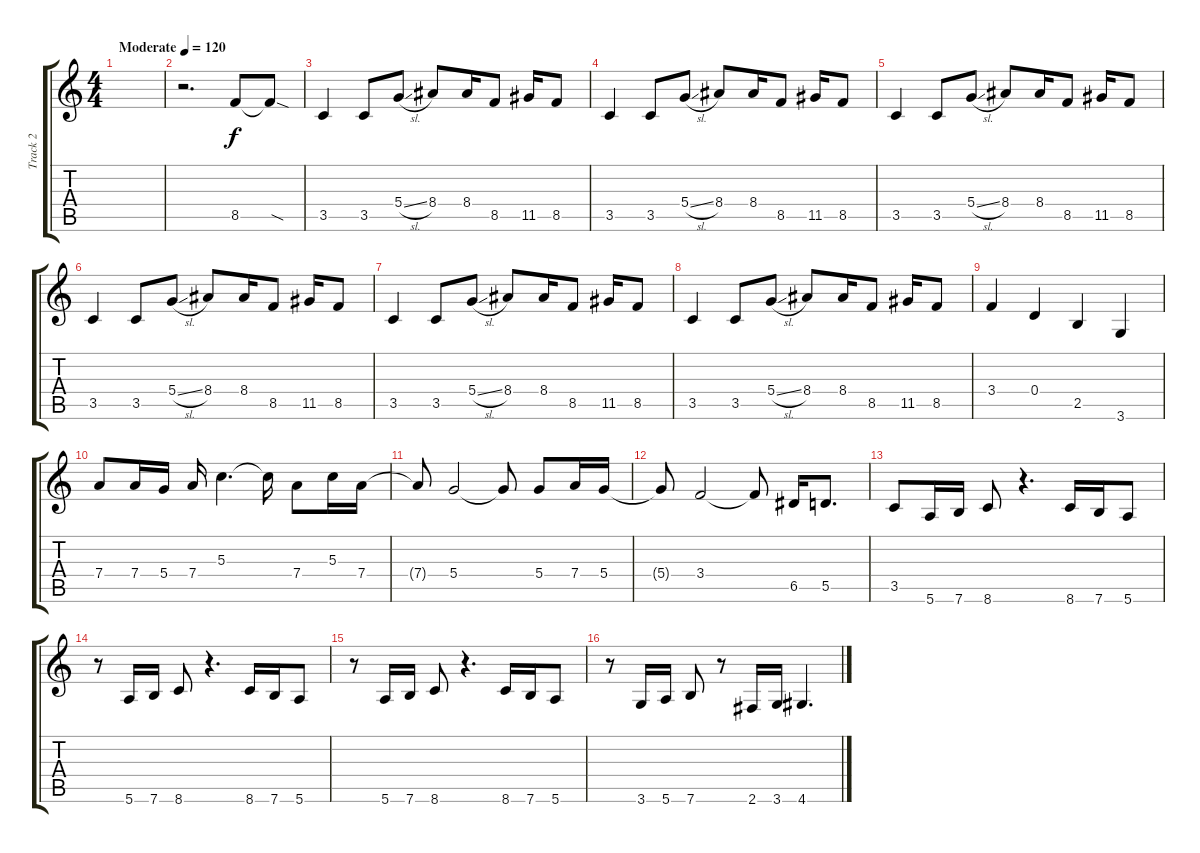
\track ("Track 2" "Track 2") {instrument distortionguitar}
\staff {score tabs}
\tuning (E4 B3 G3 D3 A2 E2) {hide}
\ts (4 4)
\tempo (120 "Moderate")
\clef g2
\ks c
|
r.2{d} 8.5.8 8.5{sod t}.8 |
3.5.4 3.5.8 5.4{sl}.8 8.4.8 8.4.16 8.5.8 11.5.16 8.5.8 |
3.5.4 3.5.8 5.4{sl}.8 8.4.8 8.4.16 8.5.8 11.5.16 8.5.8 |
3.5.4 3.5.8 5.4{sl}.8 8.4.8 8.4.16 8.5.8 11.5.16 8.5.8 |
3.5.4 3.5.8 5.4{sl}.8 8.4.8 8.4.16 8.5.8 11.5.16 8.5.8 |
3.5.4 3.5.8 5.4{sl}.8 8.4.8 8.4.16 8.5.8 11.5.16 8.5.8 |
3.5.4 3.5.8 5.4{sl}.8 8.4.8 8.4.16 8.5.8 11.5.16 8.5.8 |
3.4.4 0.4.4 2.5.4 3.6.4 |
7.4.8 7.4.16 5.4.16 7.4.16 5.3.4{d} 5.3{t}.16 7.4.8 5.3.16 7.4.16 |
7.4{t}.8 5.4.2 5.4{t}.8 5.4.8 7.4.16 5.4.16 |
5.4{t}.8 3.4.2 3.4{t}.8 6.5.16 5.5.8{d} |
3.5.8 5.6.16 7.6.16 8.6.8 r.4{d} 8.6.16 7.6.16 5.6.8 |
r.8 5.6.16 7.6.16 8.6.8 r.4{d} 8.6.16 7.6.16 5.6.8 |
r.8 5.6.16 7.6.16 8.6.8 r.4{d} 8.6.16 7.6.16 5.6.8 |
r.8 3.6.16 5.6.16 7.6.8 r.8 2.6.16 3.6.16 4.6.4{d}
